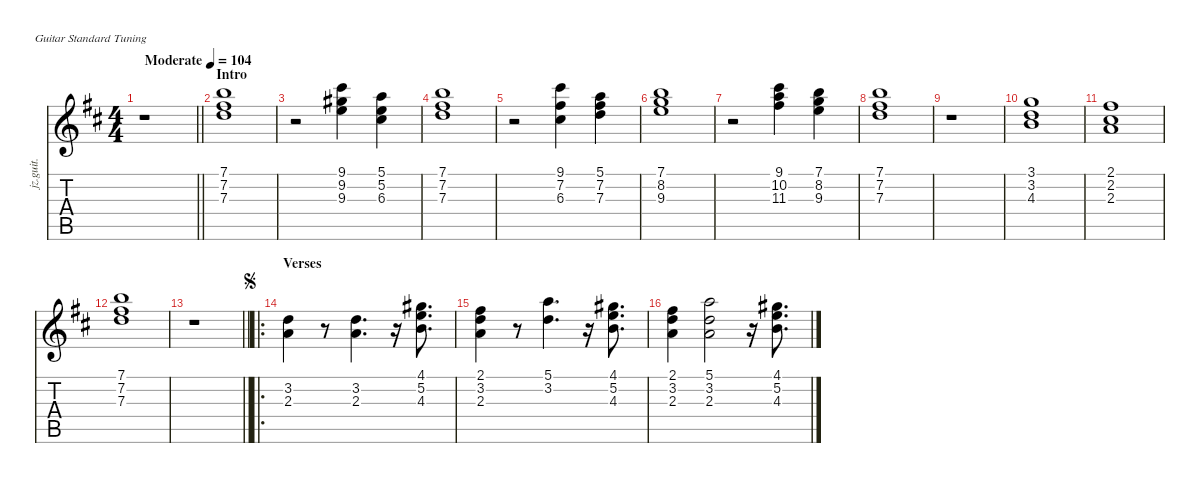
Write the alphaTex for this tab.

\defaultSystemsLayout 4
\hideDynamics
\bracketExtendMode nobrackets
\otherSystemsTrackNameOrientation horizontal
\track ("Rhodes" "jz.guit.") {instrument electricguitarjazz}
\staff {score tabs}
\tuning (E4 B3 G3 D3 A2 E2)
\ts (4 4)
\beaming (8 2 2 2 2)
\tempo (104 "Moderate")
\clef g2
\barLineRight lightlight
\ks d
r.1{dy f instrument electricguitarjazz} |
\section ("" "Intro")
(7.1{acc forcenatural} 7.2{acc #} 7.3{acc forcenatural}).1 |
r.2 (9.1{acc #} 9.2{acc #} 9.3{acc forcenatural}).4 (5.1{acc forcenatural} 5.2{acc forcenatural} 6.3{acc #}).4 |
(7.1{acc forcenatural} 7.2{acc #} 7.3{acc forcenatural}).1 |
r.2 (9.1{acc #} 7.2{acc #} 6.3{acc #}).4 (5.1{acc forcenatural} 7.2{acc #} 7.3{acc forcenatural}).4 |
(7.1{acc forcenatural} 8.2{acc forcenatural} 9.3{acc forcenatural}).1 |
r.2 (9.1{acc #} 10.2{acc forcenatural} 11.3{acc #}).4 (7.1{acc forcenatural} 8.2{acc forcenatural} 9.3{acc forcenatural}).4 |
(7.1{acc forcenatural} 7.2{acc #} 7.3{acc forcenatural}).1 |
r.1 |
(3.1{acc forcenatural} 3.2{acc forcenatural} 4.3{acc forcenatural}).1 |
(2.1{acc #} 2.2{acc #} 2.3{acc forcenatural}).1 |
(7.1{acc forcenatural} 7.2{acc #} 7.3{acc forcenatural}).1 |
\barLineRight lightlight
r.1 |
\ro
\section ("" "Verses")
\jump segno
(3.2{acc forcenatural} 2.3{acc forcenatural}).4 r.8 (3.2{acc forcenatural} 2.3{acc forcenatural}).4{d} r.16 (4.1{acc #} 5.2{acc forcenatural} 4.3{acc forcenatural}).8{d} |
(2.1{acc #} 3.2{acc forcenatural} 2.3{acc forcenatural}).4 r.8 (5.1{acc forcenatural} 3.2{acc forcenatural}).4{d} r.16 (4.1{acc #} 5.2{acc forcenatural} 4.3{acc forcenatural}).8{d} |
(2.1{acc #} 3.2{acc forcenatural} 2.3{acc forcenatural}).4 (5.1{acc forcenatural} 3.2{acc forcenatural} 2.3{acc forcenatural}).2 r.16 (4.1{acc #} 5.2{acc forcenatural} 4.3{acc forcenatural}).8{d}
